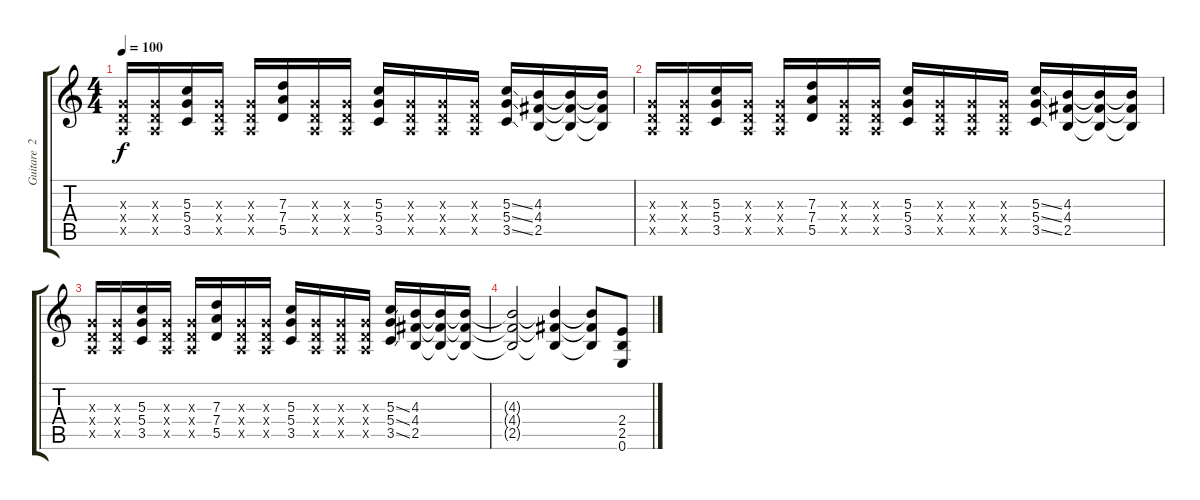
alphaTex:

\track ("Guitare  2" "Guitare  2") {instrument overdrivenguitar}
\staff {score tabs}
\tuning (E4 B3 G3 D3 A2 E2) {hide}
\ts (4 4)
\tempo 100
\clef g2
\ks c
(0.3{x} 0.4{x} 0.5{x}).16{dy f} (0.3{x} 0.4{x} 0.5{x}).16 (5.3 5.4 3.5).16 (0.3{x} 0.4{x} 0.5{x}).16 (0.3{x} 0.4{x} 0.5{x}).16 (7.3 7.4 5.5).16 (0.3{x} 0.4{x} 0.5{x}).16 (0.3{x} 0.4{x} 0.5{x}).16 (5.3 5.4 3.5).16 (0.3{x} 0.4{x} 0.5{x}).16 (0.3{x} 0.4{x} 0.5{x}).16 (0.3{x} 0.4{x} 0.5{x}).16 (5.3{ss} 5.4{ss} 3.5{ss}).16 (4.3 4.4 2.5).16 (4.3{t} 4.4{t} 2.5{t}).16 (4.3{t} 4.4{t} 2.5{t}).16 |
(0.3{x} 0.4{x} 0.5{x}).16 (0.3{x} 0.4{x} 0.5{x}).16 (5.3 5.4 3.5).16 (0.3{x} 0.4{x} 0.5{x}).16 (0.3{x} 0.4{x} 0.5{x}).16 (7.3 7.4 5.5).16 (0.3{x} 0.4{x} 0.5{x}).16 (0.3{x} 0.4{x} 0.5{x}).16 (5.3 5.4 3.5).16 (0.3{x} 0.4{x} 0.5{x}).16 (0.3{x} 0.4{x} 0.5{x}).16 (0.3{x} 0.4{x} 0.5{x}).16 (5.3{ss} 5.4{ss} 3.5{ss}).16 (4.3 4.4 2.5).16 (4.3{t} 4.4{t} 2.5{t}).16 (4.3{t} 4.4{t} 2.5{t}).16 |
(0.3{x} 0.4{x} 0.5{x}).16 (0.3{x} 0.4{x} 0.5{x}).16 (5.3 5.4 3.5).16 (0.3{x} 0.4{x} 0.5{x}).16 (0.3{x} 0.4{x} 0.5{x}).16 (7.3 7.4 5.5).16 (0.3{x} 0.4{x} 0.5{x}).16 (0.3{x} 0.4{x} 0.5{x}).16 (5.3 5.4 3.5).16 (0.3{x} 0.4{x} 0.5{x}).16 (0.3{x} 0.4{x} 0.5{x}).16 (0.3{x} 0.4{x} 0.5{x}).16 (5.3{ss} 5.4{ss} 3.5{ss}).16 (4.3 4.4 2.5).16 (4.3{t} 4.4{t} 2.5{t}).16 (4.3{t} 4.4{t} 2.5{t}).16 |
(4.3{t} 4.4{t} 2.5{t}).2 (4.3{t} 4.4{t} 2.5{t}).4 (4.3{t} 4.4{t} 2.5{t}).8 (2.4 2.5 0.6).8
